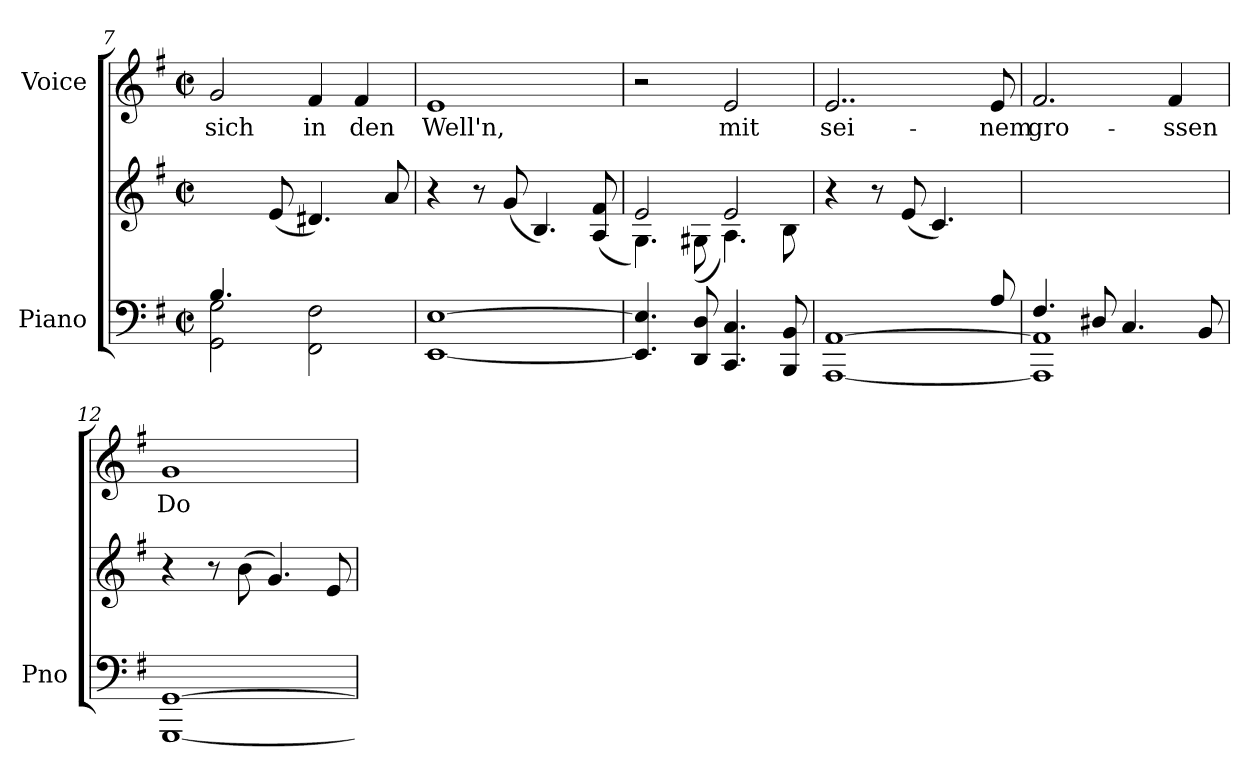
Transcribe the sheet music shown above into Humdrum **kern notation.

**kern	**kern	**kern	**text
*part2	*part2	*part1	*part1
*staff3	*staff2	*staff1	*staff1
*I"Piano	*	*I"Voice	*
*I'Pno	*	*	*
!!LO:LB:g=z
*clefF4	*clefG2	*clefG2	*
*k[f#]	*k[f#]	*k[f#]	*
*M2/2	*M2/2	*M2/2	*
*met(c|)	*met(c|)	*met(c|)	*
=7	=7	=7	=7
*^	*	*	*
!	!	!	!	!LO:LY:b
4.B/	2GG\ 2G\	4.ryy	2g/	sich
2ryy	.	(<8e/	.	.
!	!	!	!	!LO:LY:b
.	2FF#\ 2F#\	4.d#X/)	4f#/	in
!	!	!	!	!LO:LY:b
.	.	.	4f#/	den
8ryy	.	8a/	.	.
*v	*v	*	*	*
=8	=8	=8	=8
!	!	!	!LO:LY:b
[1EE [1E	4r	1e	Well'n,
.	8r	.	.
.	(<8g/	.	.
.	4.B/)	.	.
.	(<8A/ 8f#/	.	.
=9	=9	=9	=9
*	*^	*	*
4.EE/] 4.E/]	2e/	4.G\)	2r	.
8DD/ 8D/	.	(<8G#X\	.	.
!	!	!	!	!LO:LY:b
4.CC/ 4.C/	2e/	4.A\)	2e/	mit
8BBB/ 8BB/	.	8B\	.	.
=10	=10	=10	=10	=10
*^	*	*	*	*
!	!	!	!	!	!LO:LY:b
*	*	*v	*v	*	*
2..ryy	[1AAA [1AA	4r	2..e/	sei-
.	.	8r	.	.
.	.	(<8e/	.	.
.	.	4.c/)	.	.
!	!	!	!	!LO:LY:b
8A/	.	8ryy	8e/	-nem
=11	=11	=11	=11	=11
!	!	!	!	!LO:LY:b
4.F#/	1AAA] 1AA]	1ryy	2.f#/	gro-
8D#X/	.	.	.	.
4.C/	.	.	.	.
!	!	!	!	!LO:LY:b
.	.	.	4f#/	-ssen
8BB/	.	.	.	.
*v	*v	*	*	*
=12	=12	=12	=12
!	!	!	!LO:LY:b
[1GGG [1GG	4r	1g	Do-
.	8r	.	.
.	(>8b\	.	.
.	4.g/)	.	.
.	8e/	.	.
=	=	=	=
*-	*-	*-	*-
